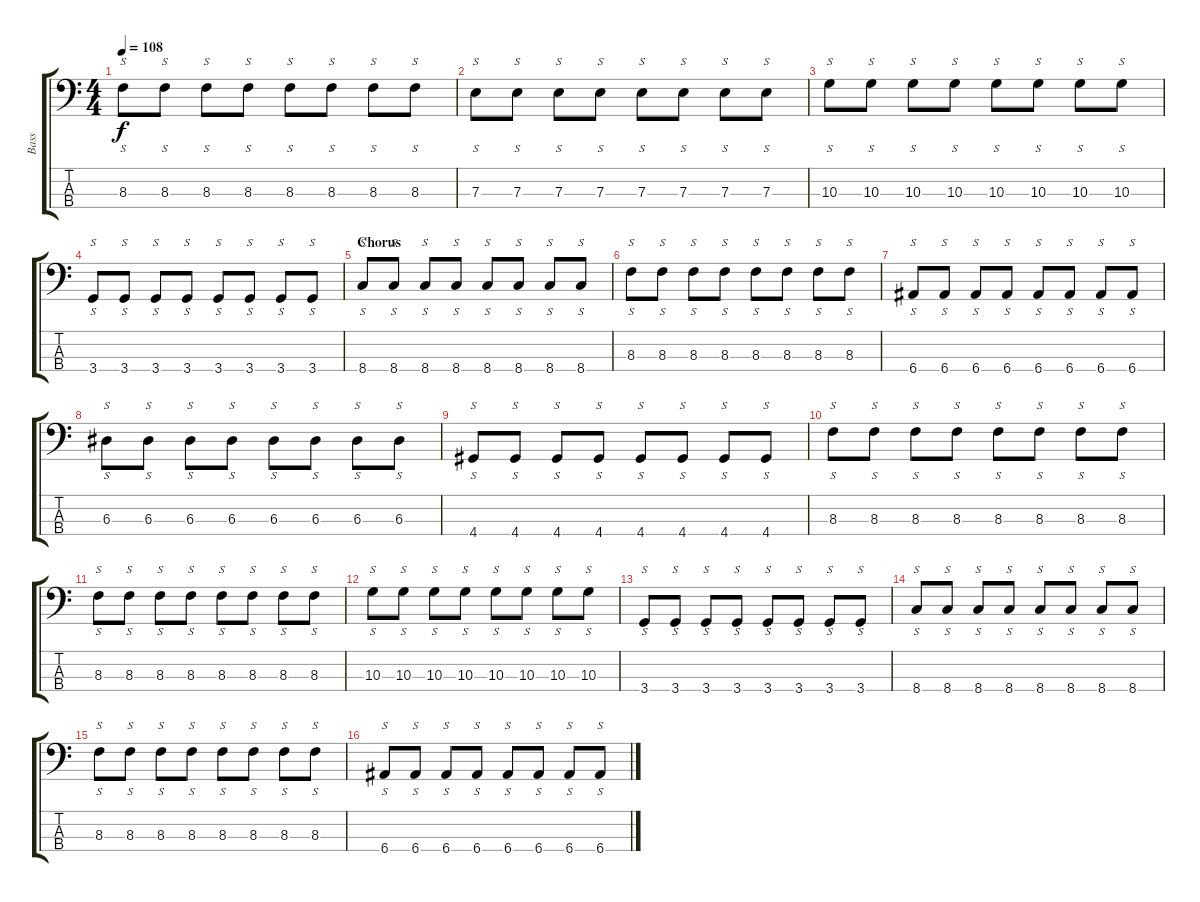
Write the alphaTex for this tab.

\track ("Bass" "Bass") {instrument electricbassfinger}
\staff {score tabs}
\tuning (G2 D2 A1 E1) {hide}
\ts (4 4)
\tempo 108
\clef f4
\ks c
8.3.8{s dy f} 8.3.8{s} 8.3.8{s} 8.3.8{s} 8.3.8{s} 8.3.8{s} 8.3.8{s} 8.3.8{s} |
7.3.8{s} 7.3.8{s} 7.3.8{s} 7.3.8{s} 7.3.8{s} 7.3.8{s} 7.3.8{s} 7.3.8{s} |
10.3.8{s} 10.3.8{s} 10.3.8{s} 10.3.8{s} 10.3.8{s} 10.3.8{s} 10.3.8{s} 10.3.8{s} |
3.4.8{s} 3.4.8{s} 3.4.8{s} 3.4.8{s} 3.4.8{s} 3.4.8{s} 3.4.8{s} 3.4.8{s} |
\section ("" "Chorus")
8.4.8{s} 8.4.8{s} 8.4.8{s} 8.4.8{s} 8.4.8{s} 8.4.8{s} 8.4.8{s} 8.4.8{s} |
8.3.8{s} 8.3.8{s} 8.3.8{s} 8.3.8{s} 8.3.8{s} 8.3.8{s} 8.3.8{s} 8.3.8{s} |
6.4.8{s} 6.4.8{s} 6.4.8{s} 6.4.8{s} 6.4.8{s} 6.4.8{s} 6.4.8{s} 6.4.8{s} |
6.3.8{s} 6.3.8{s} 6.3.8{s} 6.3.8{s} 6.3.8{s} 6.3.8{s} 6.3.8{s} 6.3.8{s} |
4.4.8{s} 4.4.8{s} 4.4.8{s} 4.4.8{s} 4.4.8{s} 4.4.8{s} 4.4.8{s} 4.4.8{s} |
8.3.8{s} 8.3.8{s} 8.3.8{s} 8.3.8{s} 8.3.8{s} 8.3.8{s} 8.3.8{s} 8.3.8{s} |
8.3.8{s} 8.3.8{s} 8.3.8{s} 8.3.8{s} 8.3.8{s} 8.3.8{s} 8.3.8{s} 8.3.8{s} |
10.3.8{s} 10.3.8{s} 10.3.8{s} 10.3.8{s} 10.3.8{s} 10.3.8{s} 10.3.8{s} 10.3.8{s} |
3.4.8{s} 3.4.8{s} 3.4.8{s} 3.4.8{s} 3.4.8{s} 3.4.8{s} 3.4.8{s} 3.4.8{s} |
8.4.8{s} 8.4.8{s} 8.4.8{s} 8.4.8{s} 8.4.8{s} 8.4.8{s} 8.4.8{s} 8.4.8{s} |
8.3.8{s} 8.3.8{s} 8.3.8{s} 8.3.8{s} 8.3.8{s} 8.3.8{s} 8.3.8{s} 8.3.8{s} |
6.4.8{s} 6.4.8{s} 6.4.8{s} 6.4.8{s} 6.4.8{s} 6.4.8{s} 6.4.8{s} 6.4.8{s}
